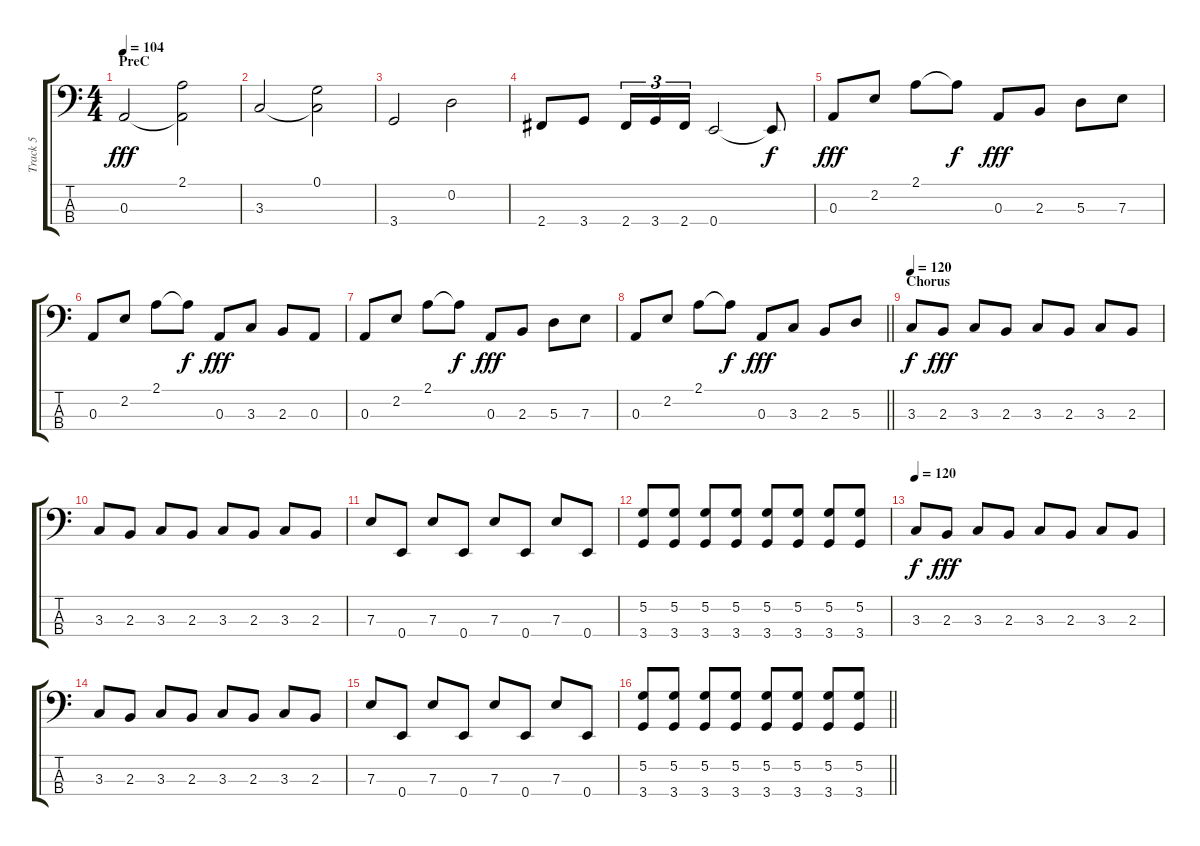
\track ("Track 5" "Track 5") {instrument electricbassfinger}
\staff {score tabs}
\tuning (G2 D2 A1 E1) {hide}
\ts (4 4)
\section ("" "PreC")
\tempo 104
\clef f4
\ks c
0.3.2{dy fff} (2.1 0.3{t}).2 |
3.3.2 (0.1 3.3{t}).2 |
3.4.2 0.2.2 |
2.4.8 3.4.8 2.4.16{tu (3 2)} 3.4.16{tu (3 2)} 2.4.16{tu (3 2)} 0.4.2 0.4{t}.8{dy f} |
0.3.8{dy fff} 2.2.8 2.1.8 2.1{t}.8{dy f} 0.3.8{dy fff} 2.3.8 5.3.8 7.3.8 |
0.3.8 2.2.8 2.1.8 2.1{t}.8{dy f} 0.3.8{dy fff} 3.3.8 2.3.8 0.3.8 |
0.3.8 2.2.8 2.1.8 2.1{t}.8{dy f} 0.3.8{dy fff} 2.3.8 5.3.8 7.3.8 |
\barLineRight lightlight
0.3.8 2.2.8 2.1.8 2.1{t}.8{dy f} 0.3.8{dy fff} 3.3.8 2.3.8 5.3.8 |
\section ("" "Chorus")
\tempo 120
3.3.8{dy f} 2.3.8{dy fff} 3.3.8 2.3.8 3.3.8 2.3.8 3.3.8 2.3.8 |
3.3.8 2.3.8 3.3.8 2.3.8 3.3.8 2.3.8 3.3.8 2.3.8 |
7.3.8 0.4.8 7.3.8 0.4.8 7.3.8 0.4.8 7.3.8 0.4.8 |
(5.2 3.4).8 (5.2 3.4).8 (5.2 3.4).8 (5.2 3.4).8 (5.2 3.4).8 (5.2 3.4).8 (5.2 3.4).8 (5.2 3.4).8 |
\tempo 120
3.3.8{dy f} 2.3.8{dy fff} 3.3.8 2.3.8 3.3.8 2.3.8 3.3.8 2.3.8 |
3.3.8 2.3.8 3.3.8 2.3.8 3.3.8 2.3.8 3.3.8 2.3.8 |
7.3.8 0.4.8 7.3.8 0.4.8 7.3.8 0.4.8 7.3.8 0.4.8 |
\barLineRight lightlight
(5.2 3.4).8 (5.2 3.4).8 (5.2 3.4).8 (5.2 3.4).8 (5.2 3.4).8 (5.2 3.4).8 (5.2 3.4).8 (5.2 3.4).8
